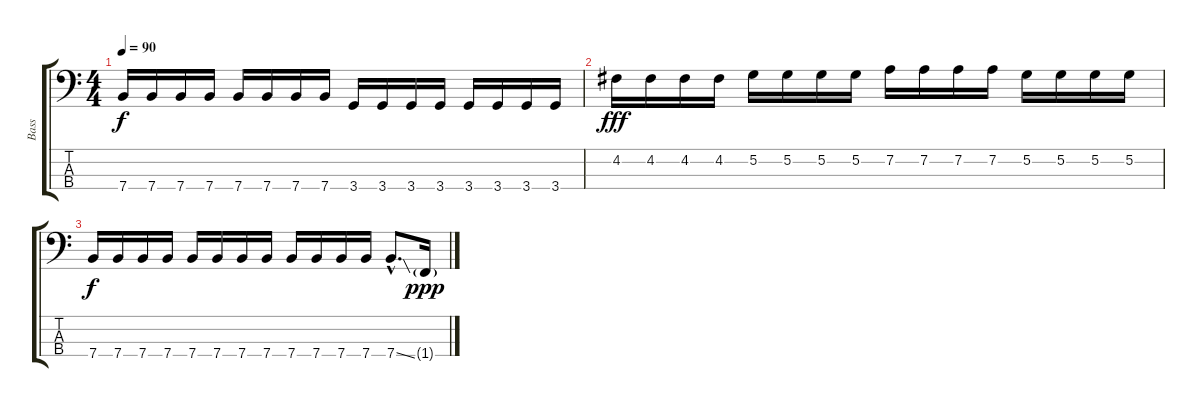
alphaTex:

\track ("Bass" "Bass") {instrument slapbass1}
\staff {score tabs}
\tuning (G2 D2 A1 E1) {hide}
\ts (4 4)
\tempo 90
\clef f4
\ks c
7.4.16{dy f} 7.4.16 7.4.16 7.4.16 7.4.16 7.4.16 7.4.16 7.4.16 3.4.16 3.4.16 3.4.16 3.4.16 3.4.16 3.4.16 3.4.16 3.4.16 |
4.2.16{dy fff} 4.2.16 4.2.16 4.2.16 5.2.16 5.2.16 5.2.16 5.2.16 7.2.16 7.2.16 7.2.16 7.2.16 5.2.16 5.2.16 5.2.16 5.2.16 |
7.4.16{dy f} 7.4.16 7.4.16 7.4.16 7.4.16 7.4.16 7.4.16 7.4.16 7.4.16 7.4.16 7.4.16 7.4.16 7.4{ss hac}.8{d} 1.4{g}.16{dy ppp}
